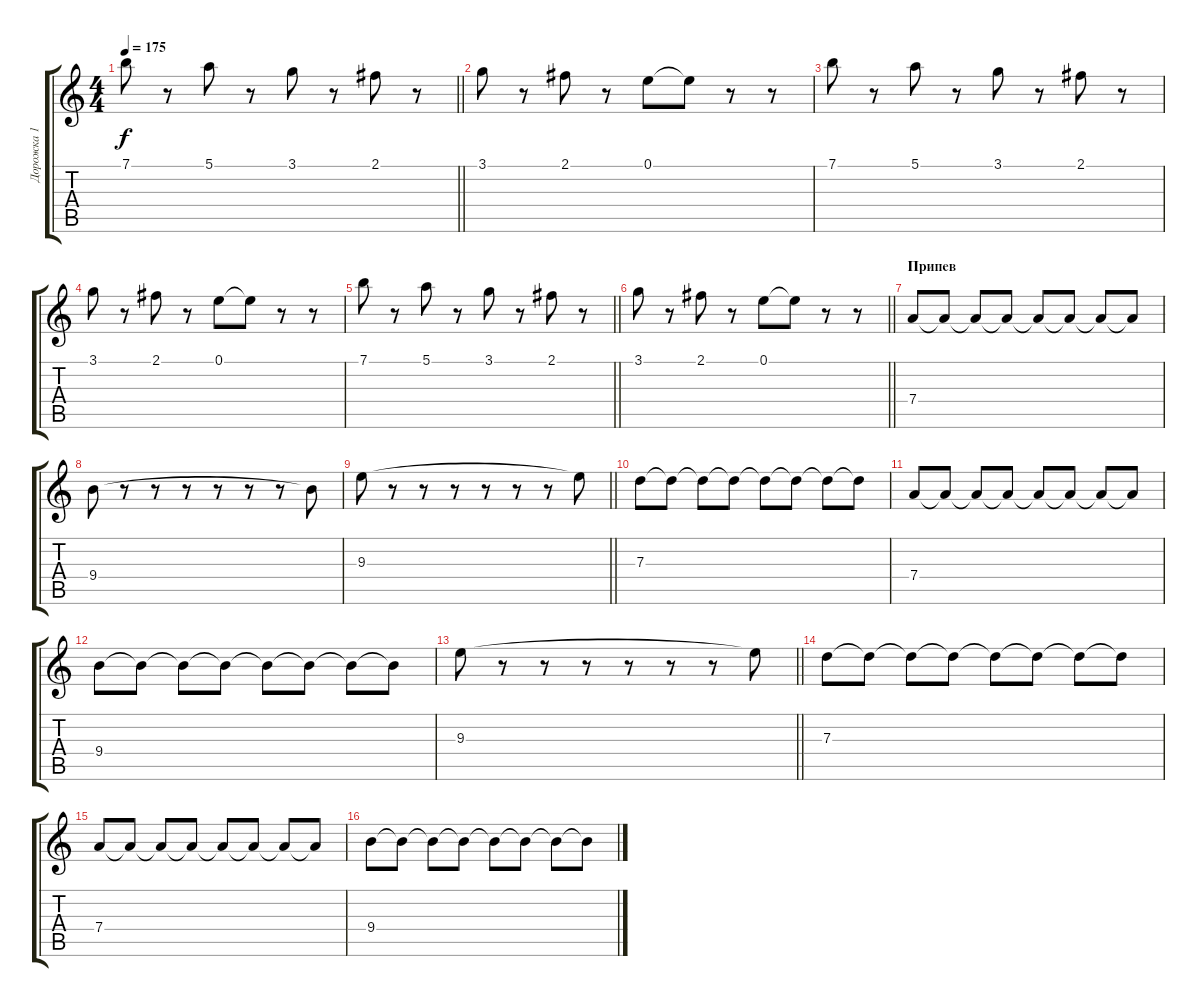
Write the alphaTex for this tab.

\track ("Дорожка 1" "Дорожка 1") {instrument overdrivenguitar}
\staff {score tabs}
\tuning (E4 B3 G3 D3 A2 E2) {hide}
\ts (4 4)
\tempo 175
\clef g2
\barLineRight lightlight
\ks c
7.1.8{dy f} r.8 5.1.8 r.8 3.1.8 r.8 2.1.8 r.8 |
3.1.8 r.8 2.1.8 r.8 0.1.8 0.1{t}.8 r.8 r.8 |
7.1.8 r.8 5.1.8 r.8 3.1.8 r.8 2.1.8 r.8 |
3.1.8 r.8 2.1.8 r.8 0.1.8 0.1{t}.8 r.8 r.8 |
\barLineRight lightlight
7.1.8 r.8 5.1.8 r.8 3.1.8 r.8 2.1.8 r.8 |
\barLineRight lightlight
3.1.8 r.8 2.1.8 r.8 0.1.8 0.1{t}.8 r.8 r.8 |
\section ("" "Припев")
7.4.8 7.4{t}.8 7.4{t}.8 7.4{t}.8 7.4{t}.8 7.4{t}.8 7.4{t}.8 7.4{t}.8 |
9.4.8 r.8 r.8 r.8 r.8 r.8 r.8 9.4{t}.8 |
\barLineRight lightlight
9.3.8 r.8 r.8 r.8 r.8 r.8 r.8 9.3{t}.8 |
7.3.8 7.3{t}.8 7.3{t}.8 7.3{t}.8 7.3{t}.8 7.3{t}.8 7.3{t}.8 7.3{t}.8 |
7.4.8 7.4{t}.8 7.4{t}.8 7.4{t}.8 7.4{t}.8 7.4{t}.8 7.4{t}.8 7.4{t}.8 |
9.4.8 9.4{t}.8 9.4{t}.8 9.4{t}.8 9.4{t}.8 9.4{t}.8 9.4{t}.8 9.4{t}.8 |
\barLineRight lightlight
9.3.8 r.8 r.8 r.8 r.8 r.8 r.8 9.3{t}.8 |
7.3.8 7.3{t}.8 7.3{t}.8 7.3{t}.8 7.3{t}.8 7.3{t}.8 7.3{t}.8 7.3{t}.8 |
7.4.8 7.4{t}.8 7.4{t}.8 7.4{t}.8 7.4{t}.8 7.4{t}.8 7.4{t}.8 7.4{t}.8 |
9.4.8 9.4{t}.8 9.4{t}.8 9.4{t}.8 9.4{t}.8 9.4{t}.8 9.4{t}.8 9.4{t}.8
